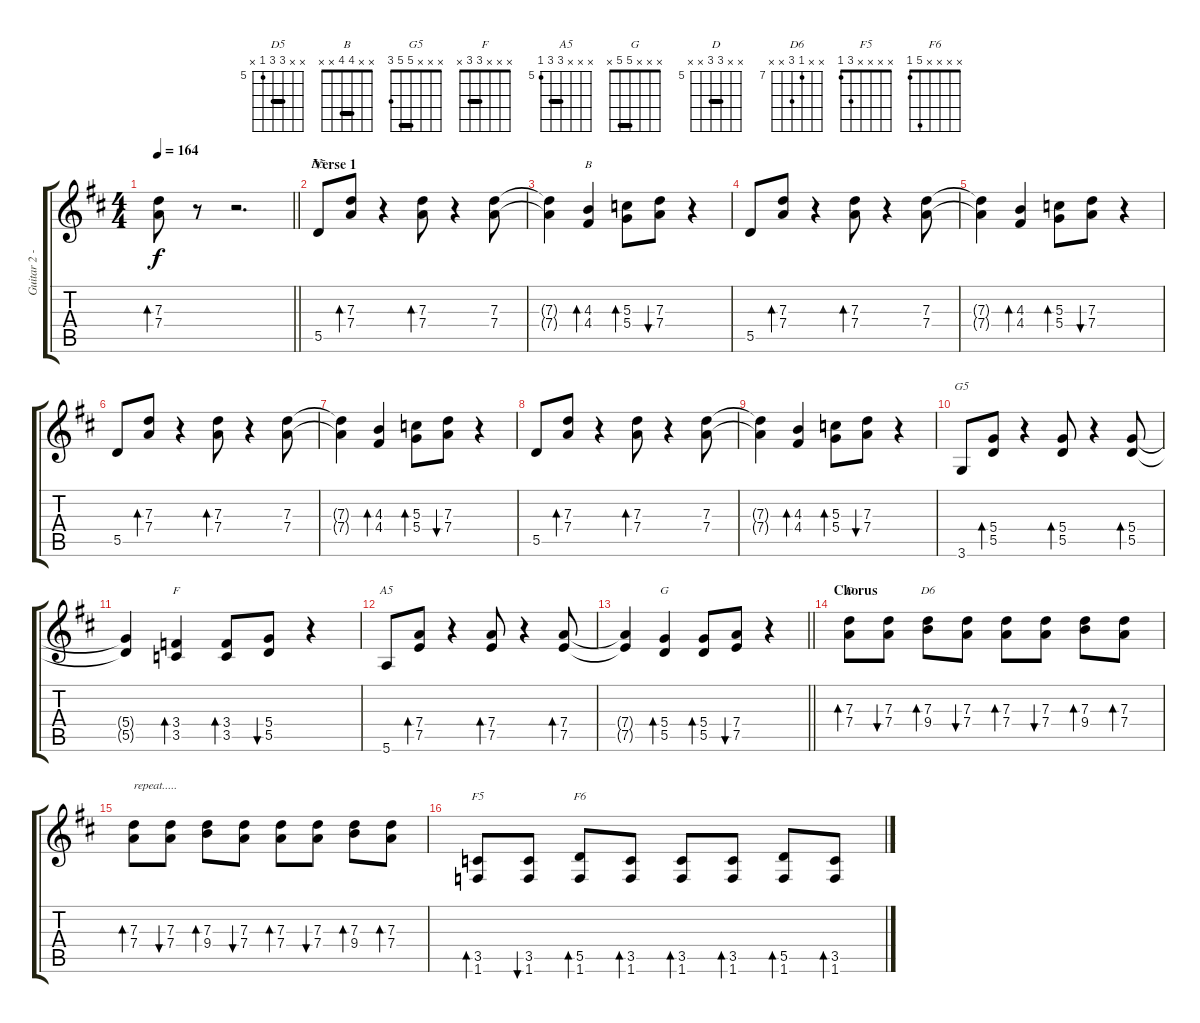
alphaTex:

\track ("Guitar 2 - Felder" "Guitar 2 -") {instrument distortionguitar}
\staff {score tabs}
\tuning (E4 B3 G3 D3 A2 E2) {hide}
\chord ("D5" x x 7 7 5 x) {firstfret 5 barre 7}
\chord ("B" x x 4 4 x x) {barre 4}
\chord ("G5" x x x 5 5 3) {barre 5}
\chord ("F" x x x 3 3 x) {barre 3}
\chord ("A5" x x x 7 7 5) {firstfret 5 barre 7}
\chord ("G" x x x 5 5 x) {barre 5}
\chord ("D" x x 7 7 x x) {firstfret 5 barre 7}
\chord ("D6" x x 7 9 x x) {firstfret 7}
\chord ("F5" x x x x 3 1)
\chord ("F6" x x x x 5 1)
\ts (4 4)
\tempo 164
\clef g2
\barLineRight lightlight
\ks d
(7.3 7.4).8{bd 30 dy f} r.8 r.2{d} |
\section ("" "Verse 1")
5.5.8{ch "D5"} (7.3 7.4).8{bd 30} r.4 (7.3 7.4).8{bd 30} r.4 (7.3 7.4).8 |
(7.3{t} 7.4{t}).4 (4.3 4.4).4{bd 30 ch "B"} (5.3 5.4).8{bd 30} (7.3 7.4).8{bu 30} r.4 |
5.5.8 (7.3 7.4).8{bd 30} r.4 (7.3 7.4).8{bd 30} r.4 (7.3 7.4).8 |
(7.3{t} 7.4{t}).4 (4.3 4.4).4{bd 30} (5.3 5.4).8{bd 30} (7.3 7.4).8{bu 30} r.4 |
5.5.8 (7.3 7.4).8{bd 30} r.4 (7.3 7.4).8{bd 30} r.4 (7.3 7.4).8 |
(7.3{t} 7.4{t}).4 (4.3 4.4).4{bd 30} (5.3 5.4).8{bd 30} (7.3 7.4).8{bu 30} r.4 |
5.5.8 (7.3 7.4).8{bd 30} r.4 (7.3 7.4).8{bd 30} r.4 (7.3 7.4).8 |
(7.3{t} 7.4{t}).4 (4.3 4.4).4{bd 30} (5.3 5.4).8{bd 30} (7.3 7.4).8{bu 30} r.4 |
3.6.8{ch "G5"} (5.4 5.5).8{bd 30} r.4 (5.4 5.5).8{bd 30} r.4 (5.4 5.5).8{bd 30} |
(5.4{t} 5.5{t}).4 (3.4 3.5).4{bd 30 ch "F"} (3.4 3.5).8{bd 30} (5.4 5.5).8{bu 30} r.4 |
5.6.8{ch "A5"} (7.4 7.5).8{bd 30} r.4 (7.4 7.5).8{bd 30} r.4 (7.4 7.5).8{bd 30} |
\barLineRight lightlight
(7.4{t} 7.5{t}).4 (5.4 5.5).4{bd 30 ch "G"} (5.4 5.5).8{bd 30} (7.4 7.5).8{bu 30} r.4 |
\section ("" "Chorus")
(7.3 7.4).8{bd 30 ch "D" volume 7} (7.3 7.4).8{bu 30} (7.3 9.4).8{bd 30 ch "D6"} (7.3 7.4).8{bu 30} (7.3 7.4).8{bd 30} (7.3 7.4).8{bu 30} (7.3 9.4).8{bd 30} (7.3 7.4).8{bd 30} |
(7.3 7.4).8{bd 30 txt "repeat....."} (7.3 7.4).8{bu 30} (7.3 9.4).8{bd 30} (7.3 7.4).8{bu 30} (7.3 7.4).8{bd 30} (7.3 7.4).8{bu 30} (7.3 9.4).8{bd 30} (7.3 7.4).8{bd 30} |
(3.5 1.6).8{bd 30 ch "F5"} (3.5 1.6).8{bu 30} (5.5 1.6).8{bd 30 ch "F6"} (3.5 1.6).8{bd 30} (3.5 1.6).8{bd 30} (3.5 1.6).8{bd 30} (5.5 1.6).8{bd 30} (3.5 1.6).8{bd 30}
